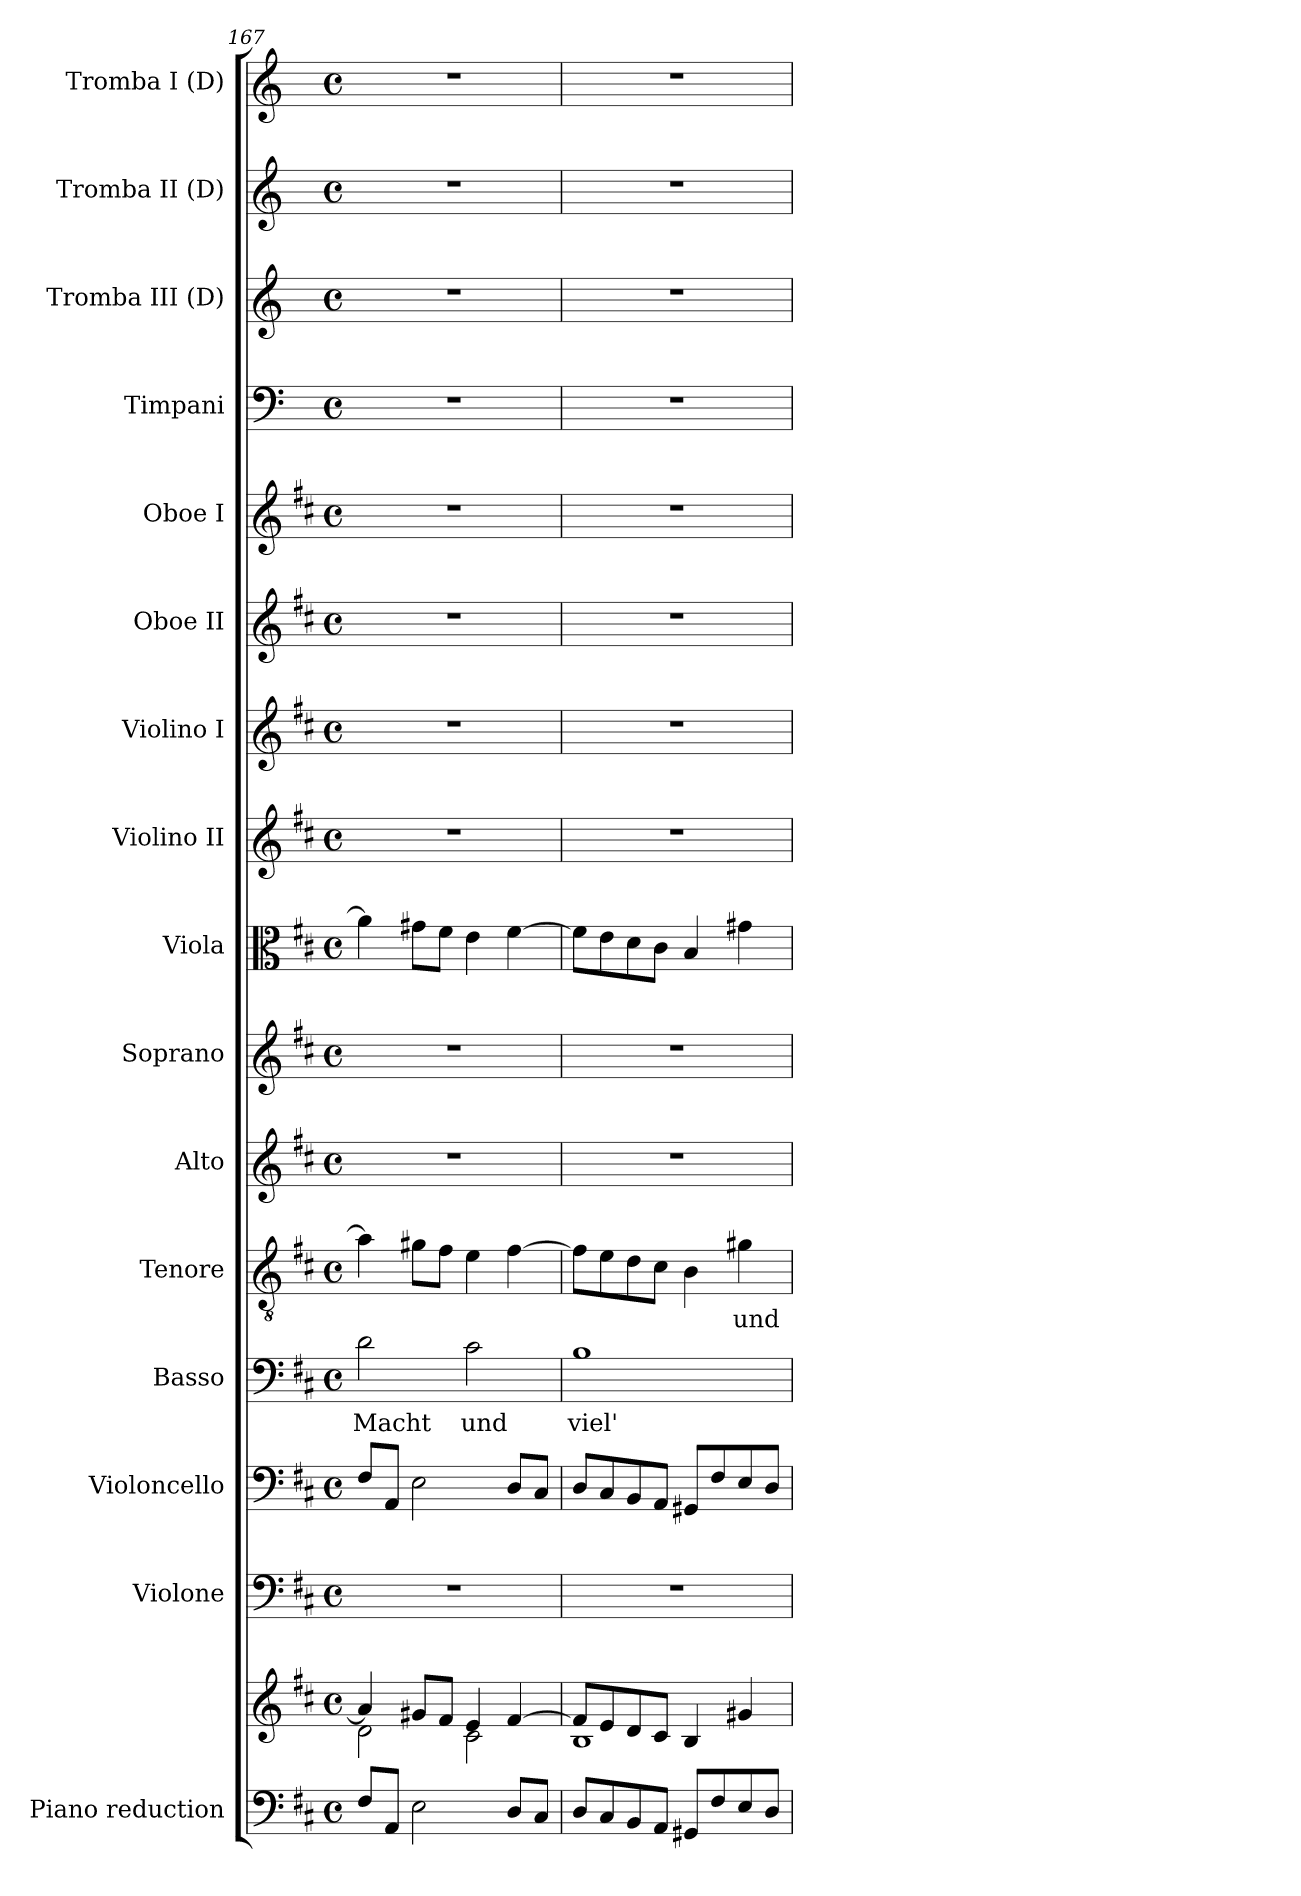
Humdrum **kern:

**kern	**kern	**kern	**kern	**kern	**text	**kern	**text	**kern	**kern	**kern	**kern	**kern	**kern	**kern	**kern	**kern	**kern	**kern
*part16	*part16	*part15	*part14	*part13	*part13	*part12	*part12	*part11	*part10	*part9	*part8	*part7	*part6	*part5	*part4	*part3	*part2	*part1
*staff17	*staff16	*staff15	*staff14	*staff13	*staff13	*staff12	*staff12	*staff11	*staff10	*staff9	*staff8	*staff7	*staff6	*staff5	*staff4	*staff3	*staff2	*staff1
*I"Piano reduction	*	*I"Violone	*I"Violoncello	*I"Basso	*	*I"Tenore	*	*I"Alto	*I"Soprano	*I"Viola	*I"Violino II	*I"Violino I	*I"Oboe II	*I"Oboe I	*I"Timpani	*I"Tromba III (D)	*I"Tromba II (D)	*I"Tromba I (D)
*I'Pno	*	*	*	*	*	*	*	*	*	*	*	*	*I'Ob	*I'Ob	*I'Timp	*	*	*
*clefF4	*clefG2	*clefF4	*clefF4	*clefF4	*	*clefGv2	*	*clefG2	*clefG2	*clefC3	*clefG2	*clefG2	*clefG2	*clefG2	*clefF4	*clefG2	*clefG2	*clefG2
*	*	*ITrd7c12	*	*	*	*	*	*	*	*	*	*	*	*	*	*ITrd-1c-2	*ITrd-1c-2	*ITrd-1c-2
*k[f#c#]	*k[f#c#]	*k[f#c#]	*k[f#c#]	*k[f#c#]	*	*k[f#c#]	*	*k[f#c#]	*k[f#c#]	*k[f#c#]	*k[f#c#]	*k[f#c#]	*k[f#c#]	*k[f#c#]	*k[]	*k[f#c#]	*k[f#c#]	*k[f#c#]
*M4/4	*M4/4	*M4/4	*M4/4	*M4/4	*	*M4/4	*	*M4/4	*M4/4	*M4/4	*M4/4	*M4/4	*M4/4	*M4/4	*M4/4	*M4/4	*M4/4	*M4/4
*met(c)	*met(c)	*met(c)	*met(c)	*met(c)	*	*met(c)	*	*met(c)	*met(c)	*met(c)	*met(c)	*met(c)	*met(c)	*met(c)	*met(c)	*met(c)	*met(c)	*met(c)
=167	=167	=167	=167	=167	=167	=167	=167	=167	=167	=167	=167	=167	=167	=167	=167	=167	=167	=167
*	*^	*	*	*	*	*	*	*	*	*	*	*	*	*	*	*	*	*
!	!	!	!	!	!	!LO:LY:b	!	!	!	!	!	!	!	!	!	!	!	!	!
8F#/L	4a/]	2d\	1r	8F#/L	2d\	Macht	4a\]	.	1r	1r	4a\]	1r	1r	1r	1r	1r	1r	1r	1r
8AA/J	.	.	.	8AA/J	.	.	.	.	.	.	.	.	.	.	.	.	.	.	.
2E\	8g#X/L	.	.	2E\	.	.	8g#X\L	.	.	.	8g#X\L	.	.	.	.	.	.	.	.
.	8f#/J	.	.	.	.	.	8f#\J	.	.	.	8f#\J	.	.	.	.	.	.	.	.
!	!	!	!	!	!	!LO:LY:b	!	!	!	!	!	!	!	!	!	!	!	!	!
.	4e/	2c#\	.	.	2c#\	und	4e\	.	.	.	4e\	.	.	.	.	.	.	.	.
8D/L	[4f#/	.	.	8D/L	.	.	[4f#\	.	.	.	[4f#\	.	.	.	.	.	.	.	.
8C#/J	.	.	.	8C#/J	.	.	.	.	.	.	.	.	.	.	.	.	.	.	.
!!LO:PB:g=z
=168	=168	=168	=168	=168	=168	=168	=168	=168	=168	=168	=168	=168	=168	=168	=168	=168	=168	=168	=168
!	!	!	!	!	!	!LO:LY:b	!	!	!	!	!	!	!	!	!	!	!	!	!
8D/L	8f#/L]	1B	1r	8D/L	1B	viel'	8f#\L]	.	1r	1r	8f#\L]	1r	1r	1r	1r	1r	1r	1r	1r
8C#/	8e/	.	.	8C#/	.	.	8e\	.	.	.	8e\	.	.	.	.	.	.	.	.
8BB/	8d/	.	.	8BB/	.	.	8d\	.	.	.	8d\	.	.	.	.	.	.	.	.
8AA/J	8c#/J	.	.	8AA/J	.	.	8c#\J	.	.	.	8c#\J	.	.	.	.	.	.	.	.
8GG#X/L	4B/	.	.	8GG#X/L	.	.	4B\	.	.	.	4B/	.	.	.	.	.	.	.	.
8F#/	.	.	.	8F#/	.	.	.	.	.	.	.	.	.	.	.	.	.	.	.
!	!	!	!	!	!	!	!	!LO:LY:b	!	!	!	!	!	!	!	!	!	!	!
8E/	4g#X/	.	.	8E/	.	.	4g#X\	und	.	.	4g#X\	.	.	.	.	.	.	.	.
8D/J	.	.	.	8D/J	.	.	.	.	.	.	.	.	.	.	.	.	.	.	.
*	*v	*v	*	*	*	*	*	*	*	*	*	*	*	*	*	*	*	*	*
=	=	=	=	=	=	=	=	=	=	=	=	=	=	=	=	=	=	=
*-	*-	*-	*-	*-	*-	*-	*-	*-	*-	*-	*-	*-	*-	*-	*-	*-	*-	*-
